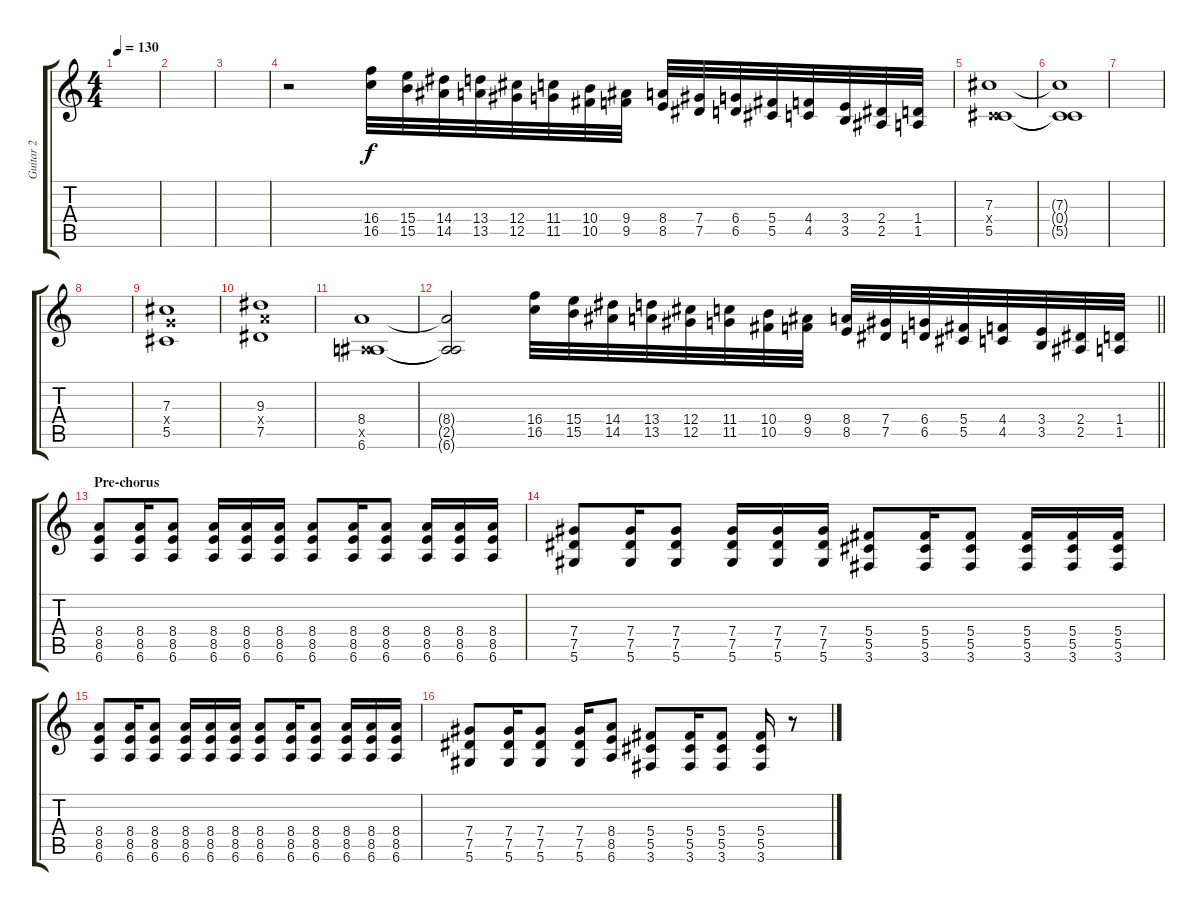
\track ("Guitar 2" "Guitar 2") {instrument overdrivenguitar}
\staff {score tabs}
\tuning (Eb4 Bb3 Gb3 Db3 Ab2 Eb2) {hide}
\ts (4 4)
\tempo 130
\clef g2
\ks c
|
|
|
r.2 (16.4 16.5).32 (15.4 15.5).32 (14.4 14.5).32 (13.4 13.5).32 (12.4 12.5).32 (11.4 11.5).32 (10.4 10.5).32 (9.4 9.5).32 (8.4 8.5).32 (7.4 7.5).32 (6.4 6.5).32 (5.4 5.5).32 (4.4 4.5).32 (3.4 3.5).32 (2.4 2.5).32 (1.4 1.5).32 |
(7.3 0.4{x} 5.5).1 |
(7.3{t} 0.4{t} 5.5{t}).1 |
|
|
(7.3 6.4{x} 5.5).1 |
(9.3 8.4{x} 7.5).1 |
(8.4 2.5{x} 6.6).1 |
\barLineRight lightlight
(8.4{t} 2.5{t} 6.6{t}).2 (16.4 16.5).32 (15.4 15.5).32 (14.4 14.5).32 (13.4 13.5).32 (12.4 12.5).32 (11.4 11.5).32 (10.4 10.5).32 (9.4 9.5).32 (8.4 8.5).32 (7.4 7.5).32 (6.4 6.5).32 (5.4 5.5).32 (4.4 4.5).32 (3.4 3.5).32 (2.4 2.5).32 (1.4 1.5).32 |
\section ("" "Pre-chorus")
(8.4 8.5 6.6).8 (8.4 8.5 6.6).16 (8.4 8.5 6.6).8 (8.4 8.5 6.6).16 (8.4 8.5 6.6).16 (8.4 8.5 6.6).16 (8.4 8.5 6.6).8 (8.4 8.5 6.6).16 (8.4 8.5 6.6).8 (8.4 8.5 6.6).16 (8.4 8.5 6.6).16 (8.4 8.5 6.6).16 |
(7.4 7.5 5.6).8 (7.4 7.5 5.6).16 (7.4 7.5 5.6).8 (7.4 7.5 5.6).16 (7.4 7.5 5.6).16 (7.4 7.5 5.6).16 (5.4 5.5 3.6).8 (5.4 5.5 3.6).16 (5.4 5.5 3.6).8 (5.4 5.5 3.6).16 (5.4 5.5 3.6).16 (5.4 5.5 3.6).16 |
(8.4 8.5 6.6).8 (8.4 8.5 6.6).16 (8.4 8.5 6.6).8 (8.4 8.5 6.6).16 (8.4 8.5 6.6).16 (8.4 8.5 6.6).16 (8.4 8.5 6.6).8 (8.4 8.5 6.6).16 (8.4 8.5 6.6).8 (8.4 8.5 6.6).16 (8.4 8.5 6.6).16 (8.4 8.5 6.6).16 |
(7.4 7.5 5.6).8 (7.4 7.5 5.6).16 (7.4 7.5 5.6).8 (7.4 7.5 5.6).16 (8.4 8.5 6.6).8 (5.4 5.5 3.6).8 (5.4 5.5 3.6).16 (5.4 5.5 3.6).8 (5.4 5.5 3.6).16 r.8
